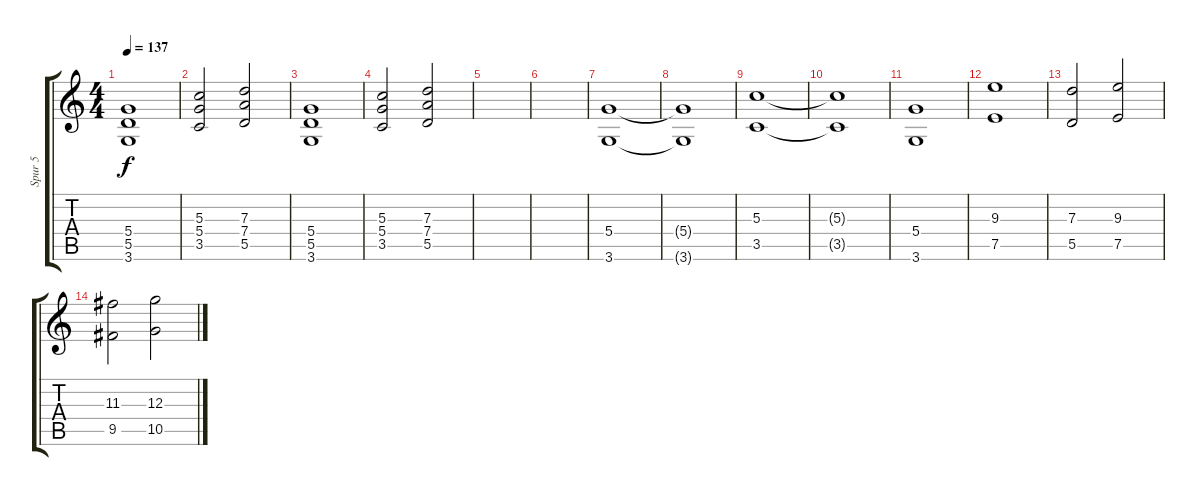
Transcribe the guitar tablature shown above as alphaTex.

\track ("Spur 5" "Spur 5") {instrument overdrivenguitar}
\staff {score tabs}
\tuning (E4 B3 G3 D3 A2 E2) {hide}
\ts (4 4)
\tempo 137
\clef g2
\ks c
(5.4 5.5 3.6).1{dy f} |
(5.3 5.4 3.5).2 (7.3 7.4 5.5).2 |
(5.4 5.5 3.6).1 |
(5.3 5.4 3.5).2 (7.3 7.4 5.5).2 |
|
|
(5.4 3.6).1 |
(5.4{t} 3.6{t}).1 |
(5.3 3.5).1 |
(5.3{t} 3.5{t}).1 |
(5.4 3.6).1 |
(9.3 7.5).1 |
(7.3 5.5).2 (9.3 7.5).2 |
(11.3 9.5).2 (12.3 10.5).2
